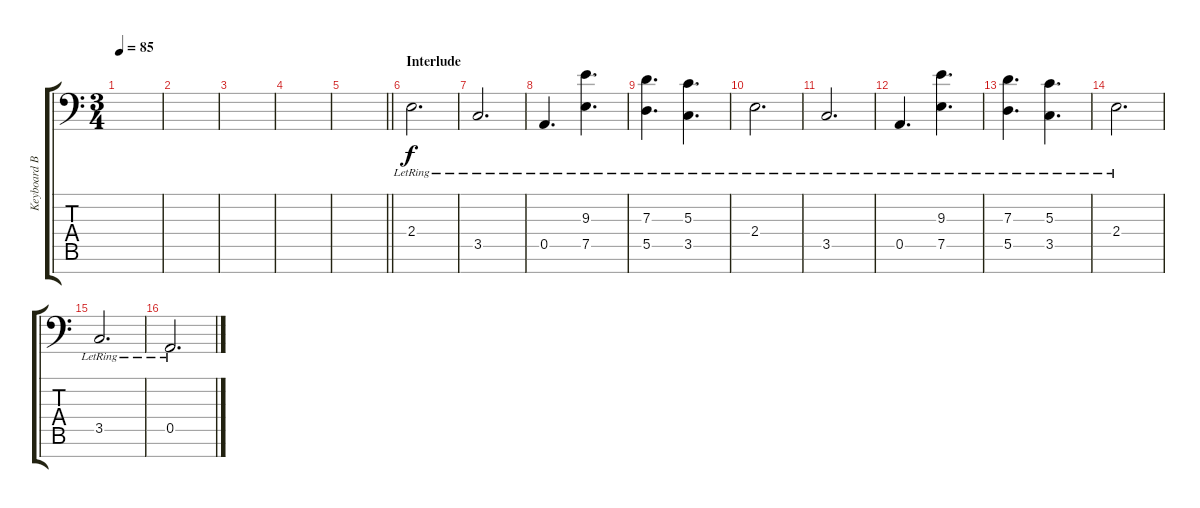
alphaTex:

\track ("Keyboard Base (Ahmed)" "Keyboard B") {instrument stringensemble1}
\staff {score tabs}
\tuning (E4 B3 G3 D3 A2 E2 A1) {hide}
\ts (3 4)
\tempo 85
\clef f4
\ks c
|
|
|
|
\barLineRight lightlight
|
\section ("" "Interlude")
2.4{lr}.2{d volume 12} |
3.5{lr}.2{d} |
0.5{lr}.4{d} (9.3{lr} 7.5{lr}).4{d instrument choiraahs} |
(7.3{lr} 5.5{lr}).4{d} (5.3{lr} 3.5{lr}).4{d} |
2.4{lr}.2{d volume 12 instrument stringensemble1} |
3.5{lr}.2{d} |
0.5{lr}.4{d} (9.3{lr} 7.5{lr}).4{d instrument choiraahs} |
(7.3{lr} 5.5{lr}).4{d} (5.3{lr} 3.5{lr}).4{d} |
2.4{lr}.2{d volume 10 balance 8 instrument stringensemble1} |
3.5{lr}.2{d} |
0.5{lr}.2{d}
